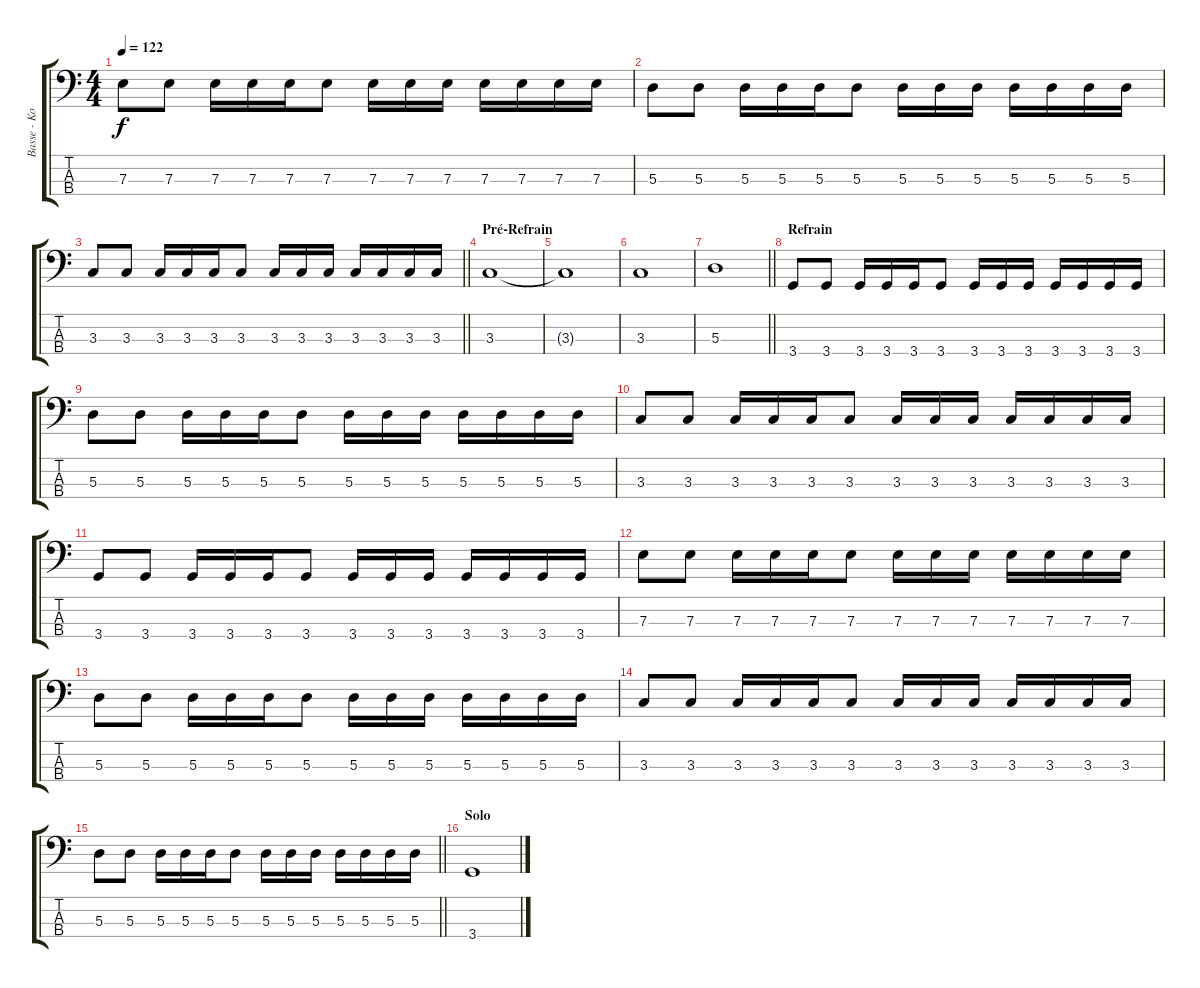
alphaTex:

\track ("Basse - Kojak" "Basse - Ko") {instrument electricbassfinger}
\staff {score tabs}
\tuning (G2 D2 A1 E1) {hide}
\ts (4 4)
\tempo 122
\clef f4
\ks c
7.3.8{dy f} 7.3.8 7.3.16 7.3.16 7.3.16 7.3.8 7.3.16 7.3.16 7.3.16 7.3.16 7.3.16 7.3.16 7.3.16 |
5.3.8 5.3.8 5.3.16 5.3.16 5.3.16 5.3.8 5.3.16 5.3.16 5.3.16 5.3.16 5.3.16 5.3.16 5.3.16 |
\barLineRight lightlight
3.3.8 3.3.8 3.3.16 3.3.16 3.3.16 3.3.8 3.3.16 3.3.16 3.3.16 3.3.16 3.3.16 3.3.16 3.3.16 |
\section ("" "Pré-Refrain")
3.3.1 |
3.3{t}.1 |
3.3.1 |
\barLineRight lightlight
5.3.1 |
\section ("" "Refrain")
3.4.8 3.4.8 3.4.16 3.4.16 3.4.16 3.4.8 3.4.16 3.4.16 3.4.16 3.4.16 3.4.16 3.4.16 3.4.16 |
5.3.8 5.3.8 5.3.16 5.3.16 5.3.16 5.3.8 5.3.16 5.3.16 5.3.16 5.3.16 5.3.16 5.3.16 5.3.16 |
3.3.8 3.3.8 3.3.16 3.3.16 3.3.16 3.3.8 3.3.16 3.3.16 3.3.16 3.3.16 3.3.16 3.3.16 3.3.16 |
3.4.8 3.4.8 3.4.16 3.4.16 3.4.16 3.4.8 3.4.16 3.4.16 3.4.16 3.4.16 3.4.16 3.4.16 3.4.16 |
7.3.8 7.3.8 7.3.16 7.3.16 7.3.16 7.3.8 7.3.16 7.3.16 7.3.16 7.3.16 7.3.16 7.3.16 7.3.16 |
5.3.8 5.3.8 5.3.16 5.3.16 5.3.16 5.3.8 5.3.16 5.3.16 5.3.16 5.3.16 5.3.16 5.3.16 5.3.16 |
3.3.8 3.3.8 3.3.16 3.3.16 3.3.16 3.3.8 3.3.16 3.3.16 3.3.16 3.3.16 3.3.16 3.3.16 3.3.16 |
\barLineRight lightlight
5.3.8 5.3.8 5.3.16 5.3.16 5.3.16 5.3.8 5.3.16 5.3.16 5.3.16 5.3.16 5.3.16 5.3.16 5.3.16 |
\section ("" "Solo")
3.4.1
